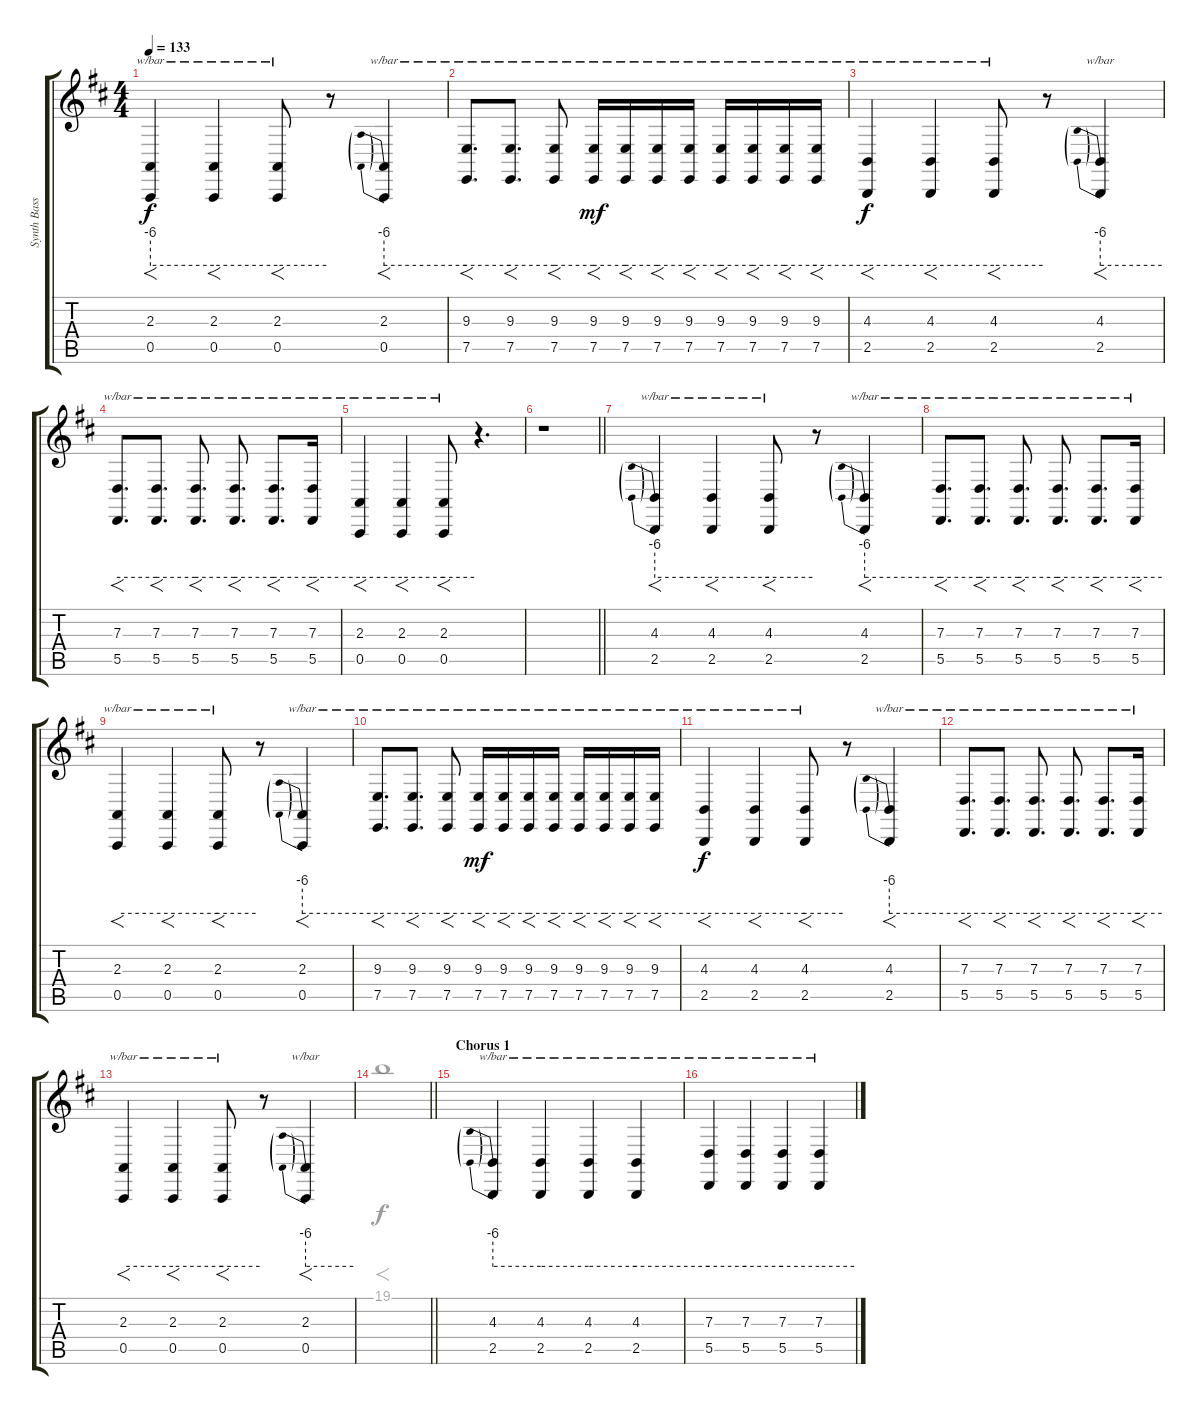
\track ("Synth Bassline" "Synth Bass") {instrument lead2sawtooth}
\staff {score tabs}
\tuning (E4 B3 G3 D3 A2 E2) {hide}
\voice
\ts (4 4)
\tempo 133
\clef g2
\ks bminor
(2.3 0.5).4{f tbe (hold default 0 -24 60 -24) dy f} (2.3 0.5).4{f tbe (hold default 0 -24 60 -24)} (2.3 0.5).8{f tbe (hold default 0 -24 60 -24)} r.8 (2.3 0.5).4{f tbe (predive default 0 -24 60 -24)} |
(9.3 7.5).8{f d tbe (hold default 0 -24 60 -24)} (9.3 7.5).8{f d tbe (hold default 0 -24 60 -24)} (9.3 7.5).8{f tbe (hold default 0 -24 60 -24)} (9.3 7.5).16{f tbe (hold default 0 -24 60 -24) dy mf} (9.3 7.5).16{f tbe (hold default 0 -24 60 -24)} (9.3 7.5).16{f tbe (hold default 0 -24 60 -24)} (9.3 7.5).16{f tbe (hold default 0 -24 60 -24)} (9.3 7.5).16{f tbe (hold default 0 -24 60 -24)} (9.3 7.5).16{f tbe (hold default 0 -24 60 -24)} (9.3 7.5).16{f tbe (hold default 0 -24 60 -24)} (9.3 7.5).16{f tbe (hold default 0 -24 60 -24)} |
(4.3 2.5).4{f tbe (hold default 0 -24 60 -24) dy f} (4.3 2.5).4{f tbe (hold default 0 -24 60 -24)} (4.3 2.5).8{f tbe (hold default 0 -24 60 -24)} r.8 (4.3 2.5).4{f tbe (predive default 0 -24 60 -24)} |
(7.3 5.5).8{f d tbe (hold default 0 -24 60 -24)} (7.3 5.5).8{f d tbe (hold default 0 -24 60 -24)} (7.3 5.5).8{f d tbe (hold default 0 -24 60 -24)} (7.3 5.5).8{f d tbe (hold default 0 -24 60 -24)} (7.3 5.5).8{f d tbe (hold default 0 -24 60 -24)} (7.3 5.5).16{f tbe (hold default 0 -24 60 -24)} |
(2.3 0.5).4{f tbe (hold default 0 -24 60 -24)} (2.3 0.5).4{f tbe (hold default 0 -24 60 -24)} (2.3 0.5).8{f tbe (hold default 0 -24 60 -24)} r.4{d} |
\barLineRight lightlight
r.1 |
(4.3 2.5).4{f tbe (predive default 0 -24 60 -24)} (4.3 2.5).4{f tbe (hold default 0 -24 60 -24)} (4.3 2.5).8{f tbe (hold default 0 -24 60 -24)} r.8 (4.3 2.5).4{f tbe (predive default 0 -24 60 -24)} |
(7.3 5.5).8{f d tbe (hold default 0 -24 60 -24)} (7.3 5.5).8{f d tbe (hold default 0 -24 60 -24)} (7.3 5.5).8{f d tbe (hold default 0 -24 60 -24)} (7.3 5.5).8{f d tbe (hold default 0 -24 60 -24)} (7.3 5.5).8{f d tbe (hold default 0 -24 60 -24)} (7.3 5.5).16{f tbe (hold default 0 -24 60 -24)} |
(2.3 0.5).4{f tbe (hold default 0 -24 60 -24)} (2.3 0.5).4{f tbe (hold default 0 -24 60 -24)} (2.3 0.5).8{f tbe (hold default 0 -24 60 -24)} r.8 (2.3 0.5).4{f tbe (predive default 0 -24 60 -24)} |
(9.3 7.5).8{f d tbe (hold default 0 -24 60 -24)} (9.3 7.5).8{f d tbe (hold default 0 -24 60 -24)} (9.3 7.5).8{f tbe (hold default 0 -24 60 -24)} (9.3 7.5).16{f tbe (hold default 0 -24 60 -24) dy mf} (9.3 7.5).16{f tbe (hold default 0 -24 60 -24)} (9.3 7.5).16{f tbe (hold default 0 -24 60 -24)} (9.3 7.5).16{f tbe (hold default 0 -24 60 -24)} (9.3 7.5).16{f tbe (hold default 0 -24 60 -24)} (9.3 7.5).16{f tbe (hold default 0 -24 60 -24)} (9.3 7.5).16{f tbe (hold default 0 -24 60 -24)} (9.3 7.5).16{f tbe (hold default 0 -24 60 -24)} |
(4.3 2.5).4{f tbe (hold default 0 -24 60 -24) dy f} (4.3 2.5).4{f tbe (hold default 0 -24 60 -24)} (4.3 2.5).8{f tbe (hold default 0 -24 60 -24)} r.8 (4.3 2.5).4{f tbe (predive default 0 -24 60 -24)} |
(7.3 5.5).8{f d tbe (hold default 0 -24 60 -24)} (7.3 5.5).8{f d tbe (hold default 0 -24 60 -24)} (7.3 5.5).8{f d tbe (hold default 0 -24 60 -24)} (7.3 5.5).8{f d tbe (hold default 0 -24 60 -24)} (7.3 5.5).8{f d tbe (hold default 0 -24 60 -24)} (7.3 5.5).16{f tbe (hold default 0 -24 60 -24)} |
(2.3 0.5).4{f tbe (hold default 0 -24 60 -24)} (2.3 0.5).4{f tbe (hold default 0 -24 60 -24)} (2.3 0.5).8{f tbe (hold default 0 -24 60 -24)} r.8 (2.3 0.5).4{f tbe (predive default 0 -24 60 -24)} |
\barLineRight lightlight
|
\section ("" "Chorus 1")
(4.3 2.5).4{tbe (predive default 0 -24 60 -24)} (4.3 2.5).4{tbe (hold default 0 -24 60 -24)} (4.3 2.5).4{tbe (hold default 0 -24 60 -24)} (4.3 2.5).4{tbe (hold default 0 -24 60 -24)} |
(7.3 5.5).4{tbe (hold default 0 -24 60 -24)} (7.3 5.5).4{tbe (hold default 0 -24 60 -24)} (7.3 5.5).4{tbe (hold default 0 -24 60 -24)} (7.3 5.5).4{tbe (hold default 0 -24 60 -24)}
\voice
\clef g2
\ottava regular
\simile none
\ks bminor
|
|
|
|
|
\barLineRight lightlight
|
|
|
|
|
|
|
|
\barLineRight lightlight
19.1.1{f} |
|
